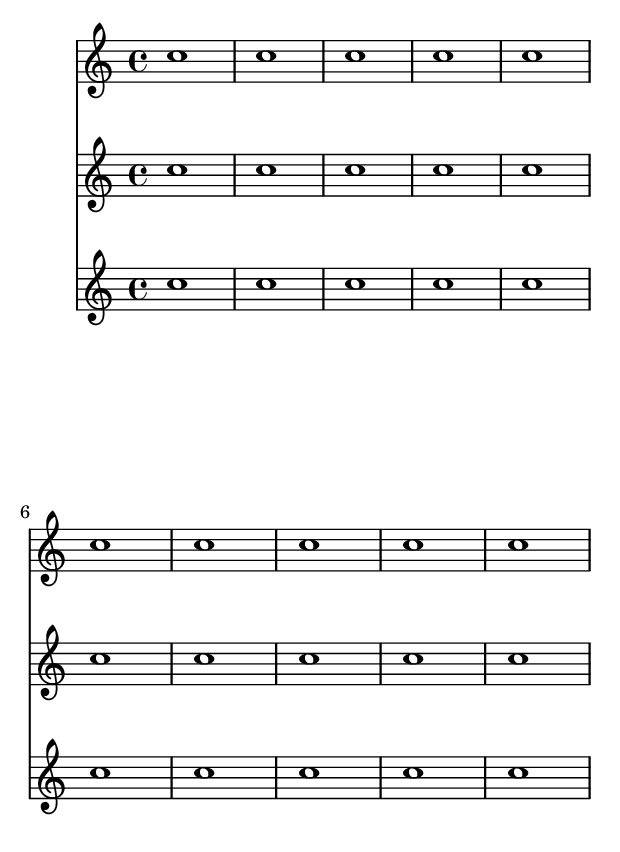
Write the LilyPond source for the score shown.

%% Generated by lilypond-book
%% Options: [exampleindent=10.16\mm,indent=0\mm,line-width=160\mm,paper-height=845.047\pt,paper-width=597.508\pt,papersize='(cons (* 597.508 pt) (* 845.047 pt))]
\include "lilypond-book-preamble.ly"


% ****************************************************************
% Start cut-&-pastable-section
% ****************************************************************

#(ly:set-option 'eps-box-padding 3.000000)



\paper {
  #(set-paper-size '(cons (* 597.508 pt) (* 845.047 pt)))
  indent = 0\mm
  line-width = 160\mm
  % offset the left padding, also add 1mm as lilypond creates cropped
  % images with a little space on the right
  line-width = #(- line-width (* mm  3.000000) (* mm 1))
}

\layout {
  
}




% ****************************************************************
% ly snippet:
% ****************************************************************
\sourcefilename "/lilypond-2.25.21/input/regression/page-spacing-system-count.ly"
\sourcefileline 0
\version "2.19.21"

\header {
  texidoc = "Page layout and stretching work with system-count enabled."
}

#(set-default-paper-size "a6")

\paper {
  system-count = 2
  ragged-last-bottom = ##f
}

\book {
  \score {
    <<
      \relative { \repeat unfold 10 c''1 }
      \relative { \repeat unfold 10 c''1 }
      \relative { \repeat unfold 10 c''1 }
    >>
  }
}



% ****************************************************************
% end ly snippet
% ****************************************************************
